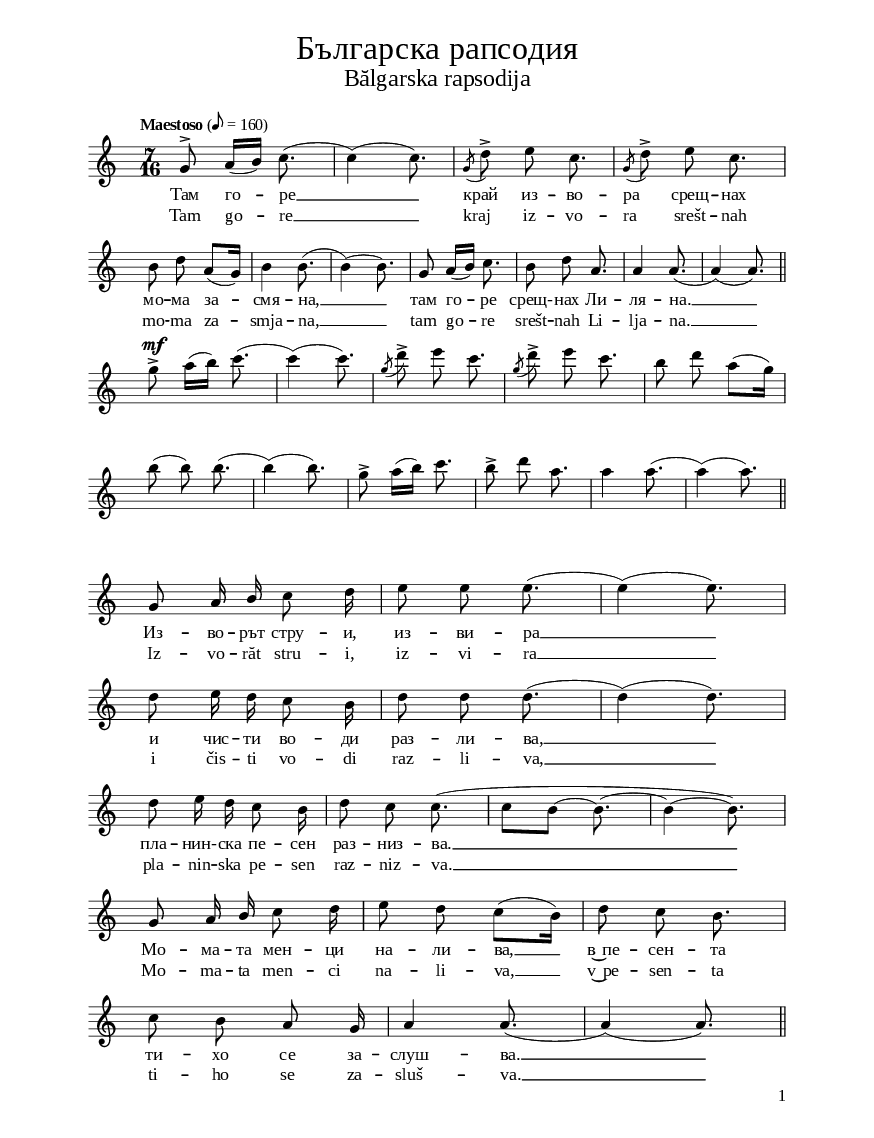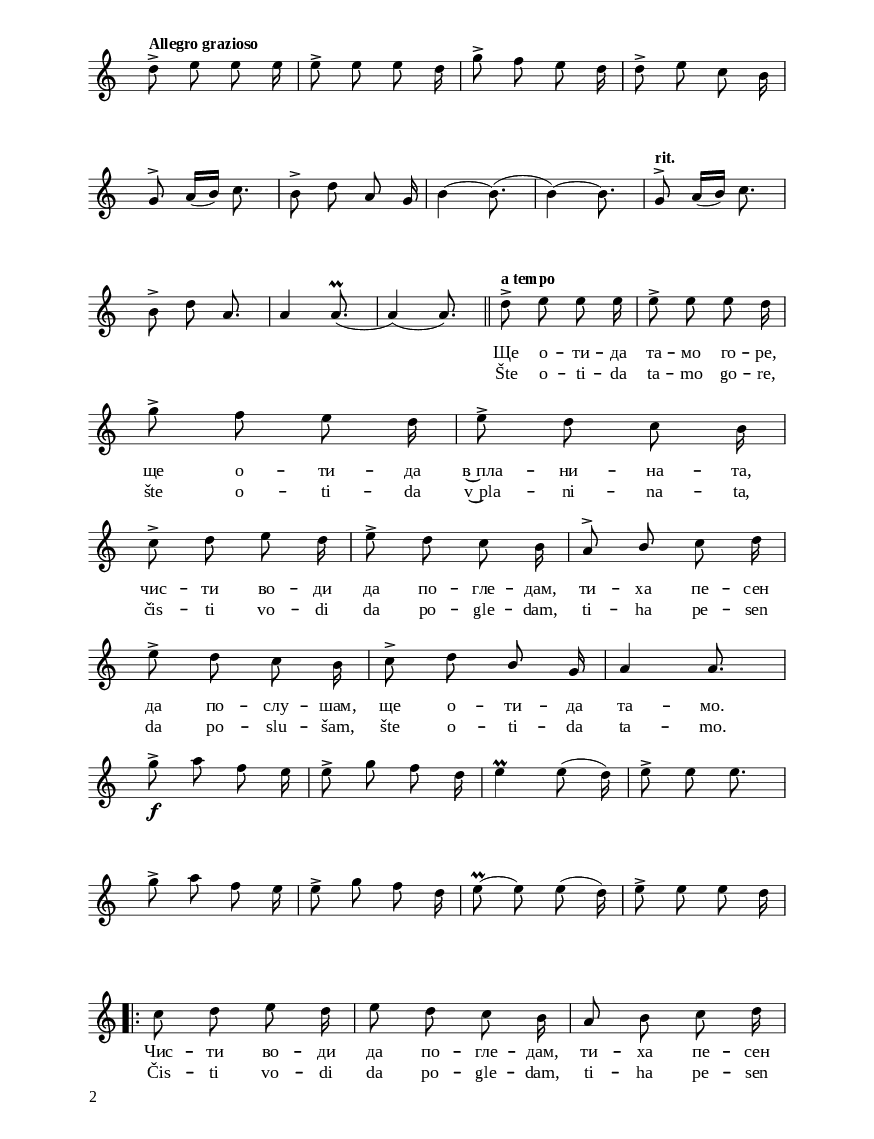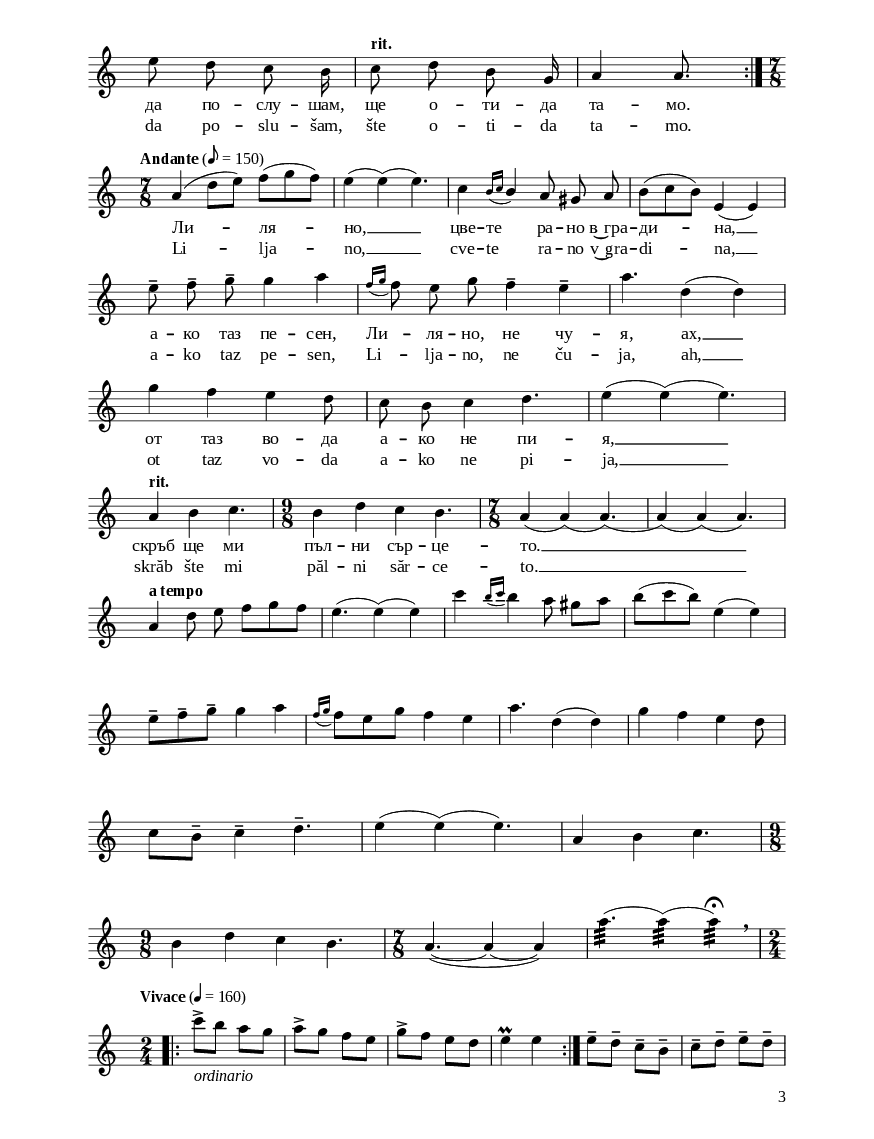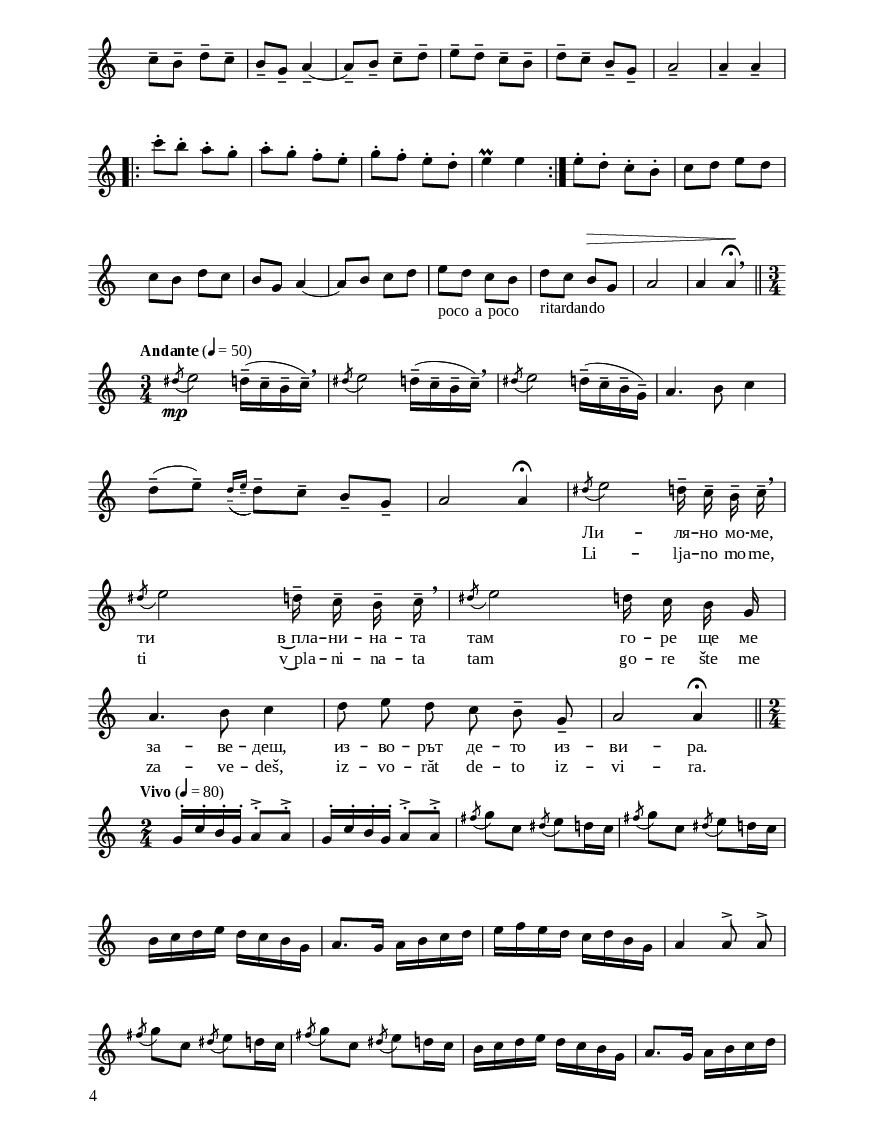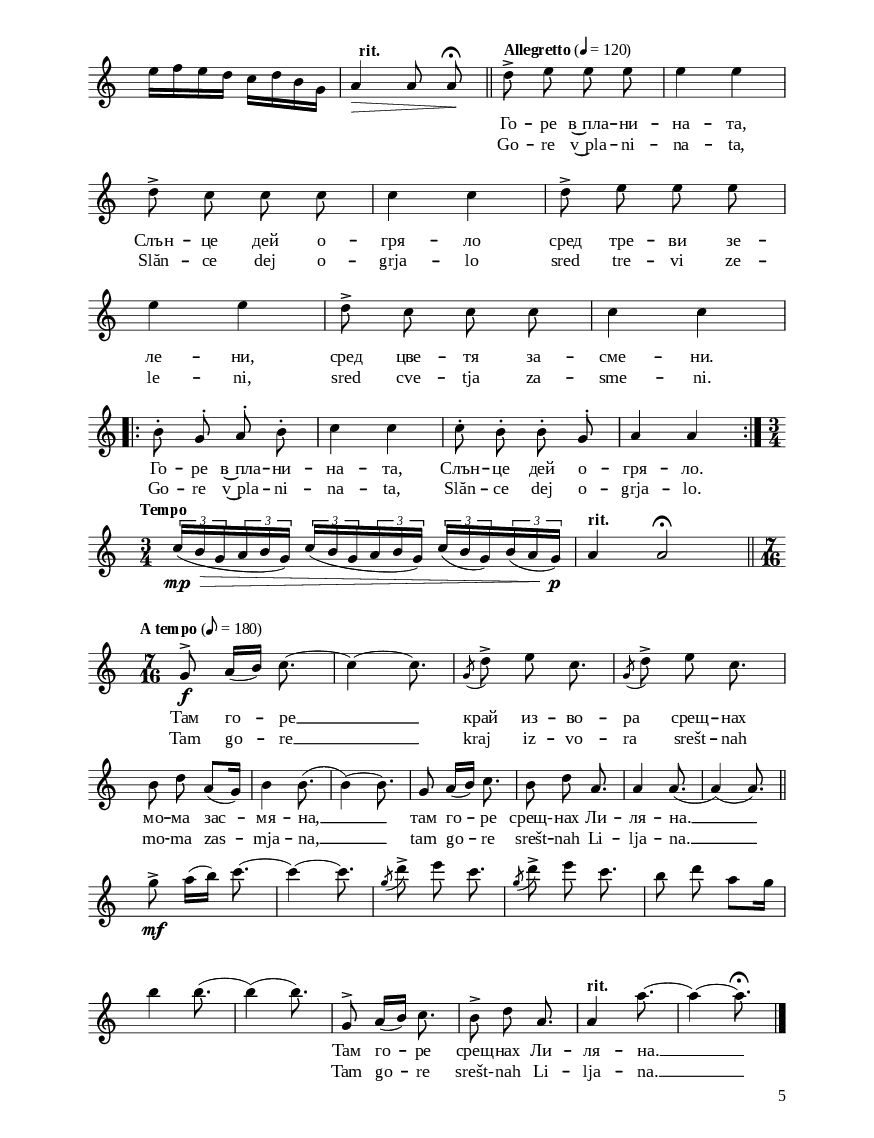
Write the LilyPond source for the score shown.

\version "2.24.1"

\include "include/globals.ily"

\bookpart {
  \label #'ref146
  \tocItem \markup "Българска рапсодия – Bălgarska rapsodija"
  \include "include/bookpart-paper.ily"
  \score {
    \include "include/score-layout.ily"

    \new Voice \relative c' {
      \clef treble
      \key c \major
      \time 7/16
      \tempoFunc "Maestoso" 8 "160"
      \autoBeamOff
      g'8^\accent a16([b]) c8.( | \noBreak
      c4)(c8.) | \noBreak
      \acciaccatura {g8} d'^\accent e c8. | \noBreak
      \acciaccatura {g8} d'^\accent e c8. | \break
      b8 d a([g16]) | \noBreak

      b4 b8. (| b4) (b8.) | \noBreak
      g8 a16([b]) c8. | \noBreak
      b8 d a8. | \noBreak
      a4 a8.( |  a4) (a8.) | \bar "||" \break

      g'8\accent^\mf  a16[(b)] c8.( | \noBreak
      c4)(c8.) | \noBreak
      \acciaccatura {g8} d'8\accent e c8. | \noBreak
      \acciaccatura {g8} d'8\accent e c8. | \noBreak
      b8 d a([g16]) | \break
      b8 (b8) b8. (| \noBreak
      b4 )(b8.) | \noBreak
      g8 \accent a16 ([b]) c8. | \noBreak
      b8\accent d a8. | \noBreak
      a4 a8. (| \noBreak
      a4) (a8. )| \bar "||" \break

      g,8 a16 \stemUp b \stemNeutral c8 d16 | \noBreak
      e8 e e8. (| \noBreak
      e4) (e8.) | \break
      d8 e16 d16 c8 b16 | \noBreak
      d8 d d8. ( | \noBreak

      d4) (d8.) | \break

      d8 e16 d16 c8 b16 | \noBreak
      d8 c8  c8. (   |  \noBreak
      c8 [ b8 ] ~  b8. ~ | \noBreak

      b4 ~ b8. ) | \break
      g8 a16 \stemUp b \stemNeutral c8 d16 | \noBreak
      e8 d c8([b16]) | \noBreak

      d8 c b8. | \break
      c8 b a g16 | \noBreak
      a4 a8. (| \noBreak
      a4) (a8. )| \bar "||" \break
      \tempo "Allegro grazioso" d8^\accent e e e16 | \noBreak
      e8^\accent e e d16 | \noBreak

      g8^\accent f e d16 | \noBreak
      d8^\accent e c b16 | \break
      g8^\accent a16([b]) c8. | \noBreak
      b8^\accent d a g16 | \noBreak
      b4~ b8. (| \noBreak
      b4 ) ~ b8. | \noBreak
      \tempo "rit." g8^\accent a16([b]) c8. | \break

      b8^\accent d a8. | \noBreak
      a4 a8.\prall (| \noBreak
      a4 ) (a8.) | \bar "||"
      \tempo "a tempo" d8\accent e e e16 | \noBreak
      e8\accent e e d16 | \break
      g8\accent f e d16 | \noBreak

      e8\accent d c b16 | \break
      c8\accent d e d16 | \noBreak
      e8\accent d c b16 | \noBreak
      a8^\accent \stemUp b \stemNeutral c d16 | \break

      e8\accent d c b16 | \noBreak
      c8\accent d \stemUp b \stemNeutral g16 | \noBreak
      a4 a8. | \break
      g'8\f^\accent a f e16 | \noBreak
      e8^\accent g f d16 | \noBreak

      e4 \prall e8 (d16) | \noBreak
      e8^\accent e e8. | \break
      g8^\accent a f e16 | \noBreak
      e8^\accent g f d16 | \noBreak
      e8\prall~ e8 e8 (d16) | \noBreak
      e8^\accent e e d16  |  \break

      \bar ".|:-|"

      \repeat volta 1 {
        c8 d e d16 | \noBreak
        e8 d c b16 | \noBreak
        a8 b c d16 | \break
        e8 d c b16 | \noBreak

        \tempo "rit." c8 d b g16 | \noBreak
        a4 a8. | \break \bar ":|."
      }
      \time 7/8  \tempoFunc "Andante" 8 "150" a4 (d8[e]) f8([ g f]) | e4 (e4) (e4.) | \noBreak

      c4 \acciaccatura{ b16[c] } \stemUp b4 \stemNeutral a8 gis a8 |  b8([c b])  e,4 (e) | \break

      e'8\tenuto f\tenuto g\tenuto  g4 a4 |  \noBreak

      \acciaccatura {f16[g]}  f8 e g  f4\tenuto e4\tenuto | \noBreak
      a4. d,4 (d) | \break
      g4 f e d8 | c b c4 d4. | e4 (e4) (e4.) | \break

      \tempo "rit." a,4 b c4. | \time 9/8 b4 d c b4. | \noBreak
      \time 7/8
      a4 (a4) (a4.) (| a4) (a4) (a4.) | \break
      \tempo "a tempo" a4  d8 e  f[ g f] | e4. (e4) (e4) |  \noBreak

      c'4 \acciaccatura{ b16[c] } b4 a8 gis [ a] | b8 ( [c8 b]) e,4 (e4) | \break


      e8\tenuto[f\tenuto g\tenuto] g4 a4 | \noBreak
      \acciaccatura { f16[g] } f8[e g] f4 e | \noBreak

      a4. d,4 (d4) | \noBreak
      g4 f e d8 | \break

      c [b\tenuto] c4\tenuto d4.\tenuto| e4 (e4) (e4.) | \noBreak
      a,4 b c4. | \time 9/8 b4 d c b4. | \noBreak
      \time 7/8 a4.~ ( a4 ~ a4) | a'4.:32 (a4:32) (a4:32)\fermata \breathe | \bar "|" \time 2/4 \break    \bar ".|:-|"
      \repeat volta 1 {
        \tempoFunc "Vivace" 4 "160"  c8_\markup{ \italic {ordinario} }\accent[b] a[g] | \noBreak
        a\accent[g] f[e] | \noBreak
        g\accent[f] e[d] | \noBreak
        e4\prall e | \noBreak \bar ":|."
      }
      e8\tenuto[d]\tenuto c\tenuto[b]\tenuto | \noBreak
      c\tenuto[d]\tenuto e\tenuto[d]\tenuto | \break

      c\tenuto[b]\tenuto d\tenuto[c]\tenuto | \noBreak
      b\tenuto[g]\tenuto a4\tenuto~ | \noBreak
      a8\tenuto[b]\tenuto c\tenuto[d]\tenuto | \noBreak
      e\tenuto[d]\tenuto c\tenuto[b]\tenuto | \noBreak
      d\tenuto[c]\tenuto b\tenuto[g]\tenuto | \noBreak
      a2\tenuto | \noBreak
      a4\tenuto a\tenuto |  \bar "|" \break \bar ".|:-|"

      \repeat volta 1 {
        c'8\staccato[b]\staccato a\staccato[g]\staccato | \noBreak
        a\staccato[g]\staccato f\staccato[e]\staccato | \noBreak
        g\staccato[f]\staccato e\staccato[d]\staccato | \noBreak
        e4\prall e | \noBreak  \bar ":|."
      }
      e8\staccato[d]\staccato c\staccato[b]\staccato | \noBreak
      c[d] e[d] | \break

      c[b] d[c] | \noBreak
      b[g] a4~ | \noBreak
      a8[b] c[d] | \noBreak
      e_\markup{ poco a poco } [d] c[b] | \noBreak
      d_\markup{ ritardando } [c]  b^\>[g]  | \noBreak
      a2 | \noBreak
      a4 a \! \fermata \breathe | \bar "||" \time 3/4 \break

      \tempoFunc "Andante" 4 "50" \acciaccatura { dis8\mp } e2 d16\tenuto([c\tenuto b\tenuto c\tenuto]) \breathe | \noBreak
      \acciaccatura { dis8 } e2 d16\tenuto([c\tenuto  b\tenuto  c\tenuto]) \breathe | \noBreak
      \acciaccatura { dis8 } e2 d16\tenuto([c\tenuto b\tenuto g\tenuto]) | \noBreak
      a4. b8 c4 \break

      d8\tenuto([e\tenuto]) \acciaccatura { d16\tenuto([e\tenuto] } d8\tenuto)[c\tenuto] b\tenuto [g\tenuto] | \noBreak
      a2 a4 \fermata \noBreak
      \acciaccatura { dis8 } e2 d16\tenuto c\tenuto b\tenuto c\tenuto \breathe | \break
      \acciaccatura { dis8 } e2 d16\tenuto c\tenuto b\tenuto c\tenuto  \breathe | \noBreak

      \acciaccatura { dis8 } e2 d16 c b g | \break
      a4. b8 c4 | \noBreak
      d8 e d c b\tenuto g\tenuto | \noBreak
      a2 a4 \fermata | \noBreak \bar "||" \time 2/4 \break

      \tempoFunc "Vivo" 4 "80" g16^\staccato[c^\staccato b^\staccato g^\staccato] a8^\staccato ^\accent[a^\staccato ^\accent] | \noBreak
      g16^\staccato[c^\staccato b^\staccato g^\staccato] a8^\staccato^\accent[a^\staccato^\accent] | \noBreak
      \acciaccatura { fis'8 } g[c,] \acciaccatura { dis } e[d16 c] | \noBreak
      \acciaccatura { fis8 } g[c,] \acciaccatura { dis } e[d16 c] | \break

      b16[c d e] d[c b g] | \noBreak
      a8.[g16] a[b c d] | \noBreak
      e[f e d] c[d b g] | \noBreak
      a4 a8^\accent a^\accent \break

      \acciaccatura { fis'8 } g[c,] \acciaccatura { dis } e[d16 c] | \noBreak
      \acciaccatura { fis8 } g[c,] \acciaccatura { dis } e[d16 c] | \noBreak
      b[c d e] d[c b g] | \noBreak
      a8.[g16] a[b c d] | \break

      e[f e d] c[d b g] | \noBreak
      \tempo "  rit." a4\>  a8 a \!  \fermata | \bar "||" \noBreak
      \tempoFunc "Allegretto" 4 "120" d^\accent e e e | \noBreak
      e4 e | \break
      d8^\accent c c c | \noBreak

      c4 c | \noBreak
      d8^\accent e e e | \break
      e4 e | \noBreak
      d8^\accent c c c | \noBreak
      c4 c | \break \bar ".|:-|"

      \repeat volta 1 {
        b8^\staccato g^\staccato a^\staccato b^\staccato | \noBreak
        c4 c | \noBreak
        c8^\staccato b^\staccato b^\staccato g^\staccato | \noBreak
        a4 a |
      } \time 3/4 \break \bar ":|."

      \override TupletBracket.positions = #'(3 . 3)
      \tempo "Tempo"
      \tuplet 3/2 8 { c16\>\mp([b g a b g]) c16([b g a b g]) c16([b g) b(a g\!\p])  } | \noBreak
      \tempo"rit." a4 a2 \fermata | \bar "||" \time 7/16 \break

      \tempoFunc "A tempo" 8 "180" g8\f^\accent a16([b]) c8.~ | \noBreak
      c4~ c8. | \noBreak
      \acciaccatura { g8 } d'^\accent e c8. | \noBreak
      \acciaccatura { g8 } d'^\accent e c8. | \break
      b8 d a([g16]) | \noBreak
      b4 b8.( |   b4) (b8.) |\noBreak

      g8 a16([b]) c8. | \noBreak
      b8 d a8. | \noBreak
      a4 a8. (|  a4) (a8.) \bar "||" \break
      g'8\mf\accent a16([b]) c8.~ | \noBreak
      c4~ c8. | \noBreak
      \acciaccatura { g8 } d'8\accent e c8. | \noBreak

      \acciaccatura { g8 } d'8\accent e c8. | \noBreak
      b8 d a[g16]| \break
      b4 b8. (| b4) (b8.) | \noBreak
      g,8^\accent a16([b]) c8. | \noBreak
      b8^\accent d a8. \tempo "rit." | \noBreak
      a4 a'8. ~ | \noBreak
      a4 ~ a8. \fermata | \bar "|."
    }

    \addlyrics {
      Там го -- ре __ край из -- во -- ра срещ -- нах мо -- ма за --
      смя -- на, __ там го -- ре "срещ-" -- нах Ли -- ля -- на. __ ""
      \repeat unfold 21 { \skip 1 }
      Из -- во -- рът стру -- и, из -- ви -- ра __ и чис -- ти во -- ди раз -- ли -- ва, __
      пла -- "нин-" -- ска пе -- сен раз -- низ -- ва. __ Mо -- ма -- та мен -- ци на -- ли -- ва, __
      в~пе -- сен -- та ти -- хо се за -- слуш -- ва. __ ""
      \repeat unfold 31 { \skip 1  }
      Ще о -- ти -- да та -- мо го -- ре, ще о -- ти -- да
      в~пла -- ни -- на -- та, чис -- ти во -- ди да по -- гле -- дам, ти -- ха пе -- сен
      да по -- слу -- шам, ще о -- ти -- да та -- мо.
      \repeat unfold 27 { \skip 2 }
      Чис -- ти во -- ди да по -- гле -- дам, ти -- ха пе -- сен да по -- слу -- шам,
      ще о -- ти -- да та -- мо. Ли -- ля -- но, __
      цве -- те ра -- но в~гра -- ди -- на, __ а -- ко таз пе -- сен,
      Ли -- ля -- но, не чу -- я, ах, __ от таз во -- да а -- ко не пи -- я, __
      скръб ще ми пъл -- ни сър -- це -- то. __ ""
      \repeat unfold 97 { \skip 1 }
      Ли -- ля -- но мо -- ме, ти в~пла -- ни -- на -- та
      там го -- ре ще ме за -- ве -- деш, из -- во -- рът де -- то из -- ви -- ра.
      \repeat unfold 30 { \skip 1 }
      Го -- ре в~пла -- ни -- на -- та, Слън -- це дей о --
      гря -- ло сред тре -- ви зе -- ле -- ни, сред цве -- тя за -- сме -- ни.
      Го -- ре в~пла -- ни -- на -- та, Слън -- це дей о -- гря -- ло.
      \repeat unfold 5 { \skip 1 }
      Там го -- ре __ край из -- во -- ра срещ -- нах мо -- ма зас -- мя -- на, __
      там го -- ре "срещ-" -- нах Ли -- ля -- на. __ ""
      \repeat unfold 13 { \skip 1 }
      Там го -- ре срещ -- нах Ли -- ля -- на. __ ""
    }

    \addlyrics {
      Tam go -- re __ kraj iz -- vo -- ra srešt -- nah mo -- ma za --
      smja -- na, __ tam go -- re srešt -- nah Li -- lja -- na. __ ""
      \repeat unfold 21 { \skip 1 }
      Iz -- vo -- răt stru -- i, iz -- vi -- ra __ i čis -- ti vo -- di raz -- li -- va, __
      pla -- nin -- ska pe -- sen raz -- niz -- va. __ Mo -- ma -- ta men -- ci na -- li -- va, __
      v~pe -- sen -- ta ti -- ho se za -- sluš -- va. __ ""
      \repeat unfold 31 { \skip 1 }
      Šte o -- ti -- da ta -- mo go -- re, šte o -- ti -- da
      v~pla -- ni -- na -- ta, čis -- ti vo -- di da po -- gle -- dam, ti -- ha pe -- sen
      da po -- slu -- šam, šte o -- ti -- da ta -- mo.
      \repeat unfold 27 { \skip 1 }
      Čis -- ti vo -- di da po -- gle -- dam, ti -- ha pe -- sen da po -- slu -- šam,
      šte o -- ti -- da ta -- mo. Li -- lja -- no, __
      cve -- te ra -- no v~gra -- di -- na, __ a -- ko taz pe -- sen,
      Li -- lja -- no, ne ču -- ja, ah, __ ot taz vo -- da a -- ko ne pi -- ja, __
      skrăb šte mi păl -- ni săr -- ce -- to. __ ""
      \repeat unfold 97 { \skip 1 }
      Li -- lja -- no mo -- me, ti v~pla -- ni -- na -- ta
      tam go -- re šte me za -- ve -- deš, iz -- vo -- răt de -- to iz -- vi -- ra.
      \repeat unfold 30 { \skip 1 }
      Go -- re v~pla -- ni -- na -- ta, Slăn -- ce dej o --
      grja -- lo sred tre -- vi ze -- le -- ni, sred cve -- tja za -- sme -- ni.
      Go -- re v~pla -- ni -- na -- ta, Slăn -- ce dej o -- grja -- lo.
      \repeat unfold 5 { \skip 1 }
      Tam go -- re __ kraj iz -- vo -- ra srešt -- nah mo -- ma zas -- mja -- na, __
      tam go -- re srešt -- nah Li -- lja -- na. __ ""
      \repeat unfold 13 { \skip 1 }
      Tam go -- re "srešt-" -- nah Li -- lja -- na. __ ""
    }

    \header {
      title = \titleFunc "Българска рапсодия" "Bălgarska rapsodija"
    }

    \midi{}

  } % score

  \pageBreak
  % include foreign translation(s) of the song
  \version "2.22.1"

\markup \fill-line { \fontsize #deTitleFontSize "Bulgarische Rapsodie" }
\markup \null
\markup \null
\markup \fontsize #deCoupletFontSize {
  \hspace #3
  \override #`(baseline-skip . ,deCoupletBaselineSkip)

  \column {
    \line { " " }

    \line { " "Dort oben bei den Quellen habe ich ein lächelndes Mädchen getroffen,}

    \line { " "dort oben habe ich Liljana getroffen.}

    \line { " "Die Quelle strömt und entspringt,}

    \line { " "und gießt das reine Wasser}

    \line { " "und singt ein Berglied.}

    \line { " "Das Mädchen gießt die Kupferkessel ein}

    \line { " "und lauscht dem Lied.}

    \line { " "Ich gehe dort oben hin,}

    \line { " "ich gehe in die Bergen,}

    \line { " "damit ich das reine Wasser anschaue }

    \line { " "und dem leisen Lied lausche,}

    \line { " "ich gehe dorthin.}

    \line { " "Damit ich das reine Wasser anschaue,}

    \line { " "damit ich dem leisen Lied lausche,}

    \line { " "gehe ich dorthin.}

    \line { " "Liliano, Frühblume im Garten,}

    \line { " "wenn ich dieses Lied, Liliano, nicht höre,}

    \line { " "ah, wenn ich von diesem Wasser nicht trinke}

    \line { " "wird Trauer mein Herz erfüllen.}

    \line { " "Liliano, Mädchen,}

    \line { " "du wirst mich dort oben ins Gebirge bringen,}

    \line { " "dort, wo die Quelle entspringt.}

    \line { " "Oben im Gebirge,}

    \line { " "wo die Sonne scheint,}

    \line { " "zwischen den grünen Gräsern,}

    \line { " "zwischen den lächelnden Blumen.}

    \line { " "Oben im Gebirge,}

    \line { " "wo die Sonne schien.}
    

    \line { " "Dort oben bei den Quellen }

    \line { " "traf ich ein lächelndes Mädchen,}

    \line { " "dort oben traf ich Liljana.}

  }
}


} % bookpart
